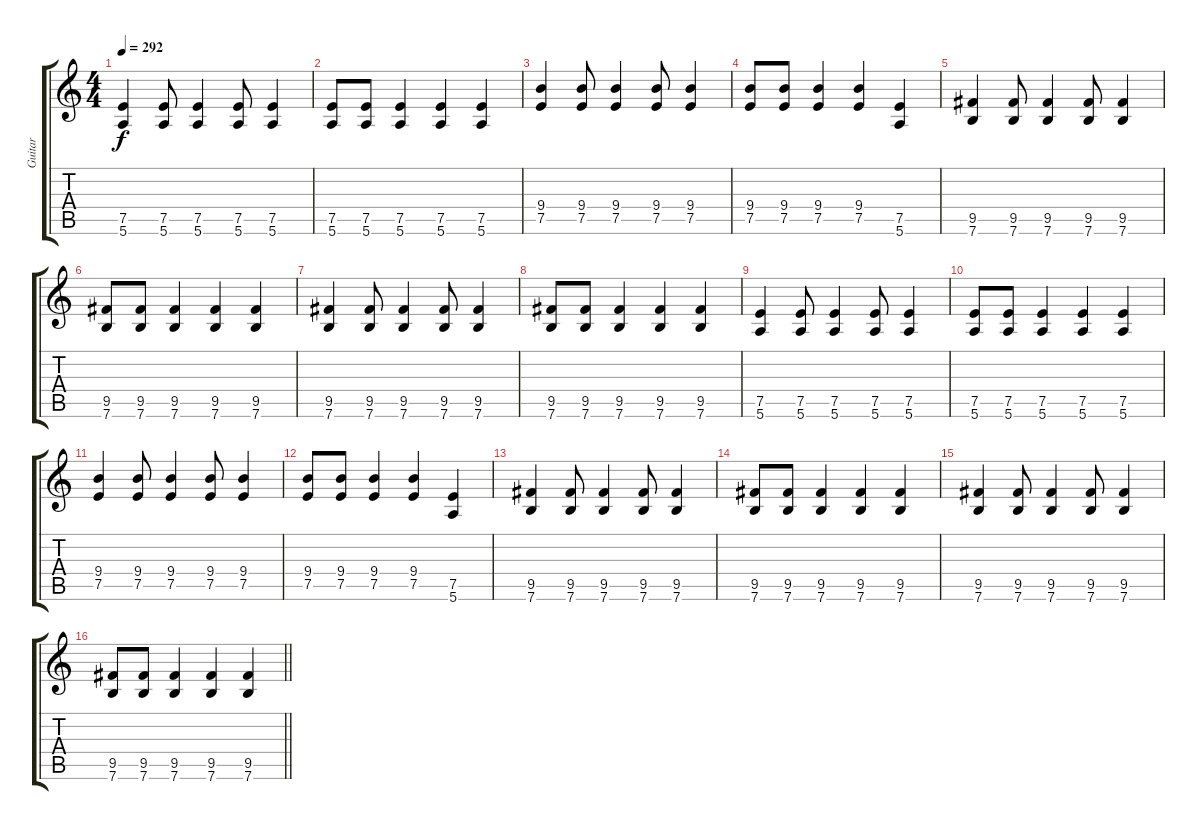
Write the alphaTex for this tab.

\track ("Guitar" "Guitar") {instrument overdrivenguitar}
\staff {score tabs}
\tuning (E4 B3 G3 D3 A2 E2) {hide}
\ts (4 4)
\tempo 292
\clef g2
\ks c
(7.5 5.6).4{dy f} (7.5 5.6).8 (7.5 5.6).4 (7.5 5.6).8 (7.5 5.6).4 |
(7.5 5.6).8 (7.5 5.6).8 (7.5 5.6).4 (7.5 5.6).4 (7.5 5.6).4 |
(9.4 7.5).4 (9.4 7.5).8 (9.4 7.5).4 (9.4 7.5).8 (9.4 7.5).4 |
(9.4 7.5).8 (9.4 7.5).8 (9.4 7.5).4 (9.4 7.5).4 (7.5 5.6).4 |
(9.5 7.6).4 (9.5 7.6).8 (9.5 7.6).4 (9.5 7.6).8 (9.5 7.6).4 |
(9.5 7.6).8 (9.5 7.6).8 (9.5 7.6).4 (9.5 7.6).4 (9.5 7.6).4 |
(9.5 7.6).4 (9.5 7.6).8 (9.5 7.6).4 (9.5 7.6).8 (9.5 7.6).4 |
(9.5 7.6).8 (9.5 7.6).8 (9.5 7.6).4 (9.5 7.6).4 (9.5 7.6).4 |
(7.5 5.6).4 (7.5 5.6).8 (7.5 5.6).4 (7.5 5.6).8 (7.5 5.6).4 |
(7.5 5.6).8 (7.5 5.6).8 (7.5 5.6).4 (7.5 5.6).4 (7.5 5.6).4 |
(9.4 7.5).4 (9.4 7.5).8 (9.4 7.5).4 (9.4 7.5).8 (9.4 7.5).4 |
(9.4 7.5).8 (9.4 7.5).8 (9.4 7.5).4 (9.4 7.5).4 (7.5 5.6).4 |
(9.5 7.6).4 (9.5 7.6).8 (9.5 7.6).4 (9.5 7.6).8 (9.5 7.6).4 |
(9.5 7.6).8 (9.5 7.6).8 (9.5 7.6).4 (9.5 7.6).4 (9.5 7.6).4 |
(9.5 7.6).4 (9.5 7.6).8 (9.5 7.6).4 (9.5 7.6).8 (9.5 7.6).4 |
\barLineRight lightlight
(9.5 7.6).8 (9.5 7.6).8 (9.5 7.6).4 (9.5 7.6).4 (9.5 7.6).4
